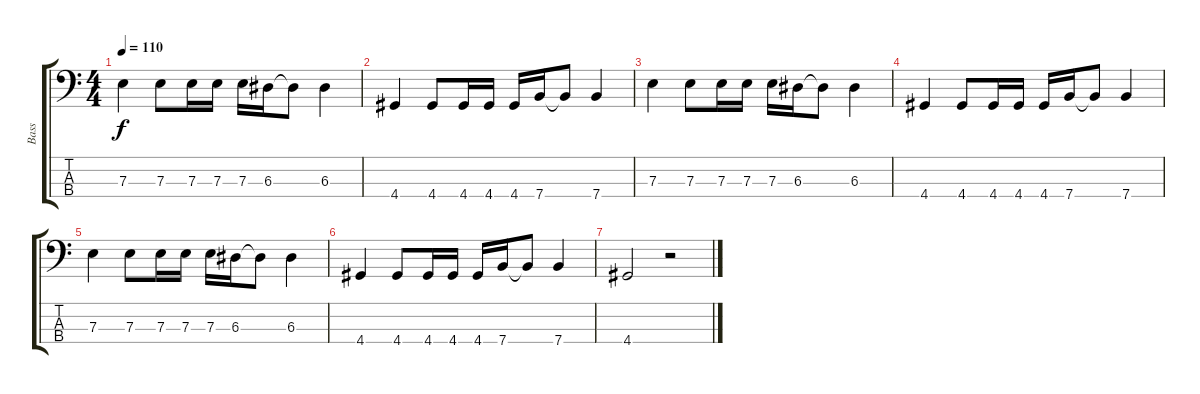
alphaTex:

\track ("Bass" "Bass") {instrument electricbasspick}
\staff {score tabs}
\tuning (G2 D2 A1 E1) {hide}
\ts (4 4)
\tempo 110
\clef f4
\ks c
7.3.4{dy f} 7.3.8 7.3.16 7.3.16 7.3.16 6.3.16 6.3{t}.8 6.3.4 |
4.4.4 4.4.8 4.4.16 4.4.16 4.4.16 7.4.16 7.4{t}.8 7.4.4 |
7.3.4 7.3.8 7.3.16 7.3.16 7.3.16 6.3.16 6.3{t}.8 6.3.4 |
4.4.4 4.4.8 4.4.16 4.4.16 4.4.16 7.4.16 7.4{t}.8 7.4.4 |
7.3.4 7.3.8 7.3.16 7.3.16 7.3.16 6.3.16 6.3{t}.8 6.3.4 |
4.4.4 4.4.8 4.4.16 4.4.16 4.4.16 7.4.16 7.4{t}.8 7.4.4 |
4.4.2 r.2
